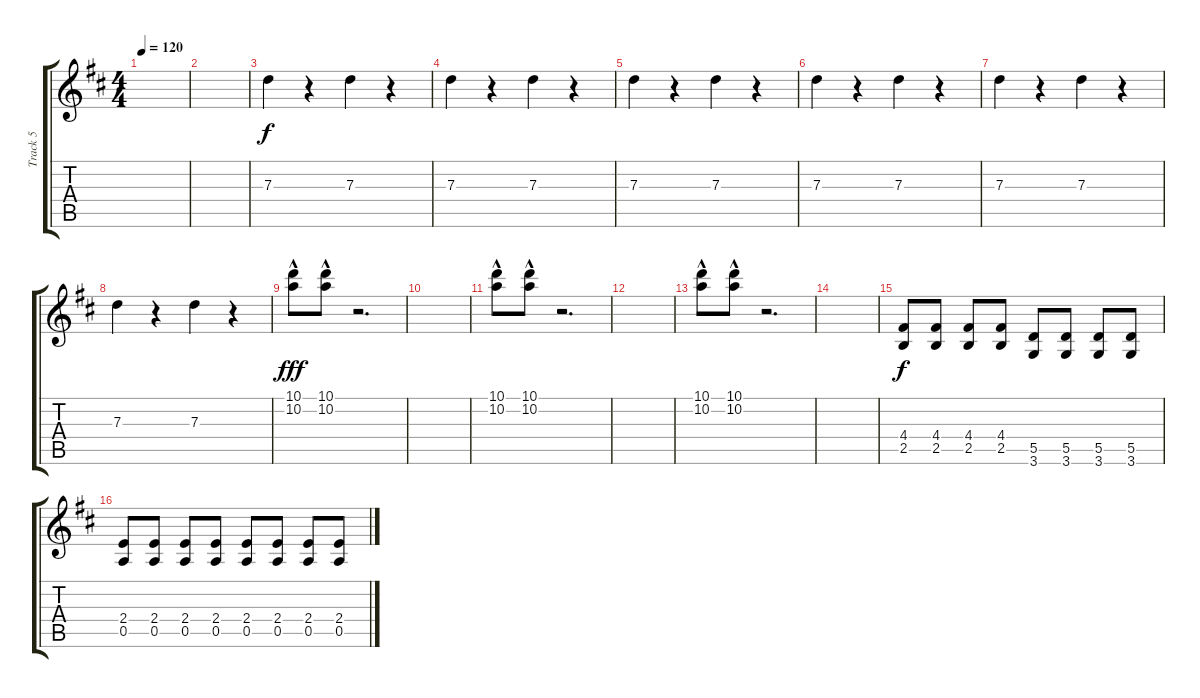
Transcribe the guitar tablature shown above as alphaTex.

\track ("Track 5" "Track 5") {instrument distortionguitar}
\staff {score tabs}
\tuning (E4 B3 G3 D3 A2 E2) {hide}
\ts (4 4)
\tempo 120
\clef g2
\ks d
|
|
7.3.4 r.4 7.3.4 r.4 |
7.3.4 r.4 7.3.4 r.4 |
7.3.4 r.4 7.3.4 r.4 |
7.3.4 r.4 7.3.4 r.4 |
7.3.4 r.4 7.3.4 r.4 |
7.3.4 r.4 7.3.4 r.4 |
(10.1 10.2{hac}).8{dy fff} (10.1 10.2{hac}).8 r.2{d} |
|
(10.1 10.2{hac}).8 (10.1 10.2{hac}).8 r.2{d} |
|
(10.1 10.2{hac}).8 (10.1 10.2{hac}).8 r.2{d} |
|
(4.4 2.5).8{dy f} (4.4 2.5).8 (4.4 2.5).8 (4.4 2.5).8 (5.5 3.6).8 (5.5 3.6).8 (5.5 3.6).8 (5.5 3.6).8 |
(2.4 0.5).8 (2.4 0.5).8 (2.4 0.5).8 (2.4 0.5).8 (2.4 0.5).8 (2.4 0.5).8 (2.4 0.5).8 (2.4 0.5).8
